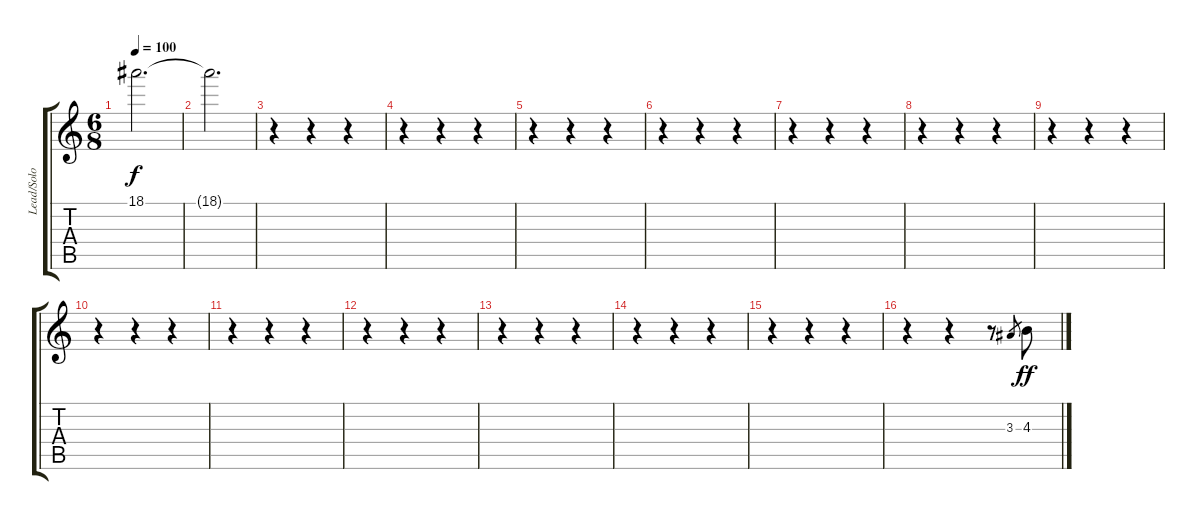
\track ("Lead/Solo" "Lead/Solo") {instrument distortionguitar}
\staff {score tabs}
\tuning (E4 B3 G3 D3 A2 E2) {hide}
\ts (6 8)
\tempo 100
\clef g2
\ks c
18.1{t}.2{d dy f} |
18.1{t}.2{d} |
r.4 r.4 r.4 |
r.4 r.4 r.4 |
r.4 r.4 r.4 |
r.4 r.4 r.4 |
r.4 r.4 r.4 |
r.4 r.4 r.4 |
r.4 r.4 r.4 |
r.4 r.4 r.4 |
r.4 r.4 r.4 |
r.4 r.4 r.4 |
r.4 r.4 r.4 |
r.4 r.4 r.4 |
r.4 r.4 r.4 |
r.4{volume 14} r.4 r.8 3.3.8{gr} 4.3.8{dy ff}
